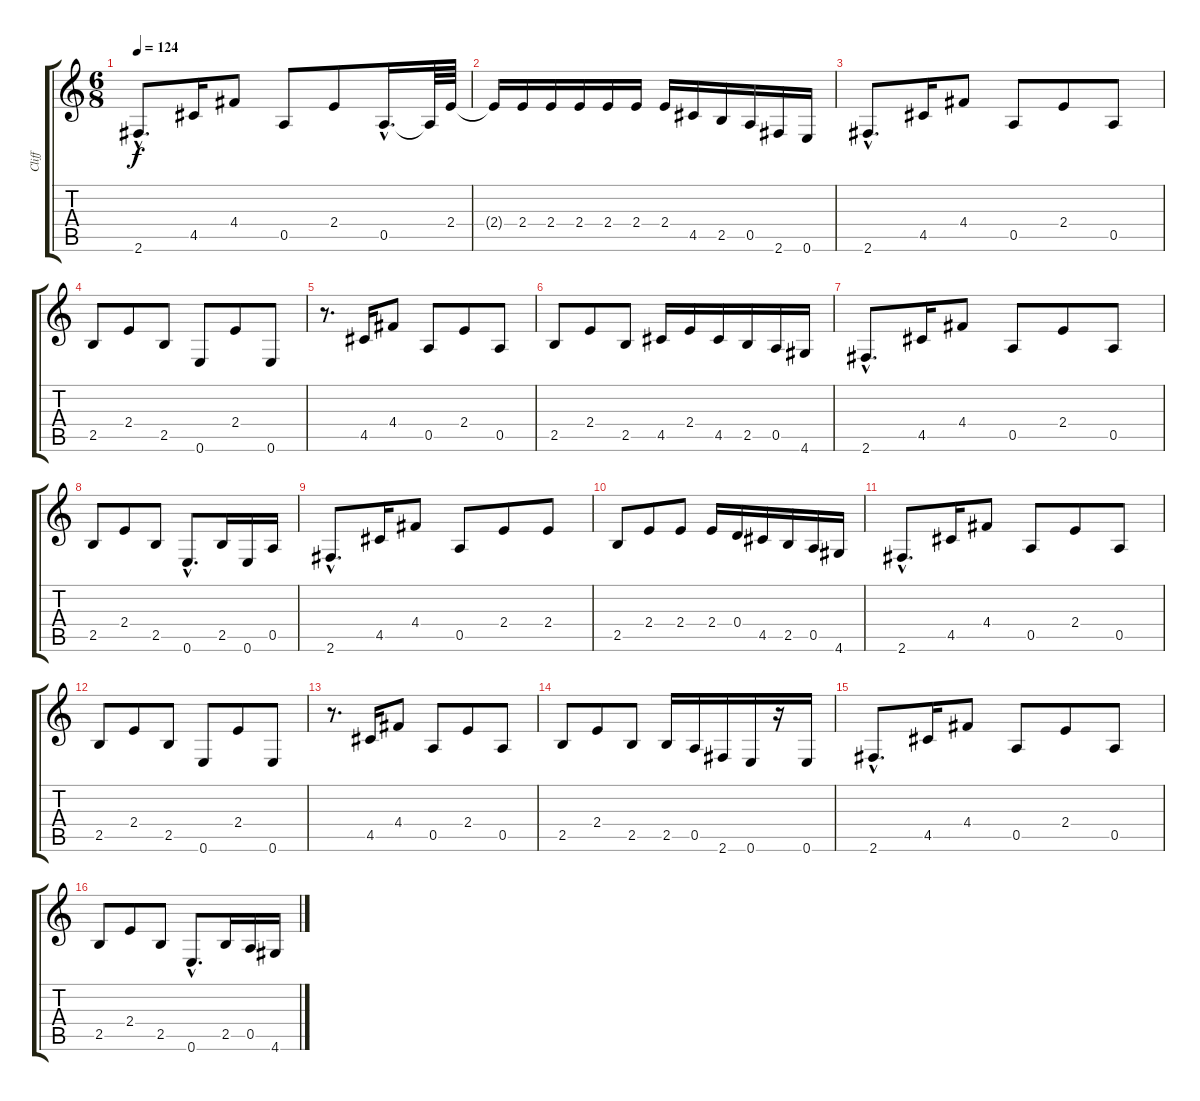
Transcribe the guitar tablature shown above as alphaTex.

\track ("Cliff" "Cliff") {instrument electricbassfinger}
\staff {score tabs}
\tuning (E4 B3 G3 D3 A2 E2) {hide}
\ts (6 8)
\tempo 124
\clef g2
\ks c
2.6{hac}.8{d dy f} 4.5.16 4.4.8 0.5.8 2.4.8 0.5{hac}.16{d} 0.5{t}.64 2.4.64 |
2.4{t}.16 2.4.16 2.4.16 2.4.16 2.4.16 2.4.16 2.4.16 4.5.16 2.5.16 0.5.16 2.6.16 0.6.16 |
2.6{hac}.8{d} 4.5.16 4.4.8 0.5.8 2.4.8 0.5.8 |
2.5.8 2.4.8 2.5.8 0.6.8 2.4.8 0.6.8 |
r.8{d} 4.5.16 4.4.8 0.5.8 2.4.8 0.5.8 |
2.5.8 2.4.8 2.5.8 4.5.16 2.4.16 4.5.16 2.5.16 0.5.16 4.6.16 |
2.6{hac}.8{d} 4.5.16 4.4.8 0.5.8 2.4.8 0.5.8 |
2.5.8 2.4.8 2.5.8 0.6{hac}.8{d} 2.5.16 0.6.16 0.5.16 |
2.6{hac}.8{d} 4.5.16 4.4.8 0.5.8 2.4.8 2.4.8 |
2.5.8 2.4.8 2.4.8 2.4.16 0.4.16 4.5.16 2.5.16 0.5.16 4.6.16 |
2.6{hac}.8{d} 4.5.16 4.4.8 0.5.8 2.4.8 0.5.8 |
2.5.8 2.4.8 2.5.8 0.6.8 2.4.8 0.6.8 |
r.8{d} 4.5.16 4.4.8 0.5.8 2.4.8 0.5.8 |
2.5.8 2.4.8 2.5.8 2.5.16 0.5.16 2.6.16 0.6.16 r.16 0.6.16 |
2.6{hac}.8{d} 4.5.16 4.4.8 0.5.8 2.4.8 0.5.8 |
2.5.8 2.4.8 2.5.8 0.6{hac}.8{d} 2.5.16 0.5.16 4.6.16
